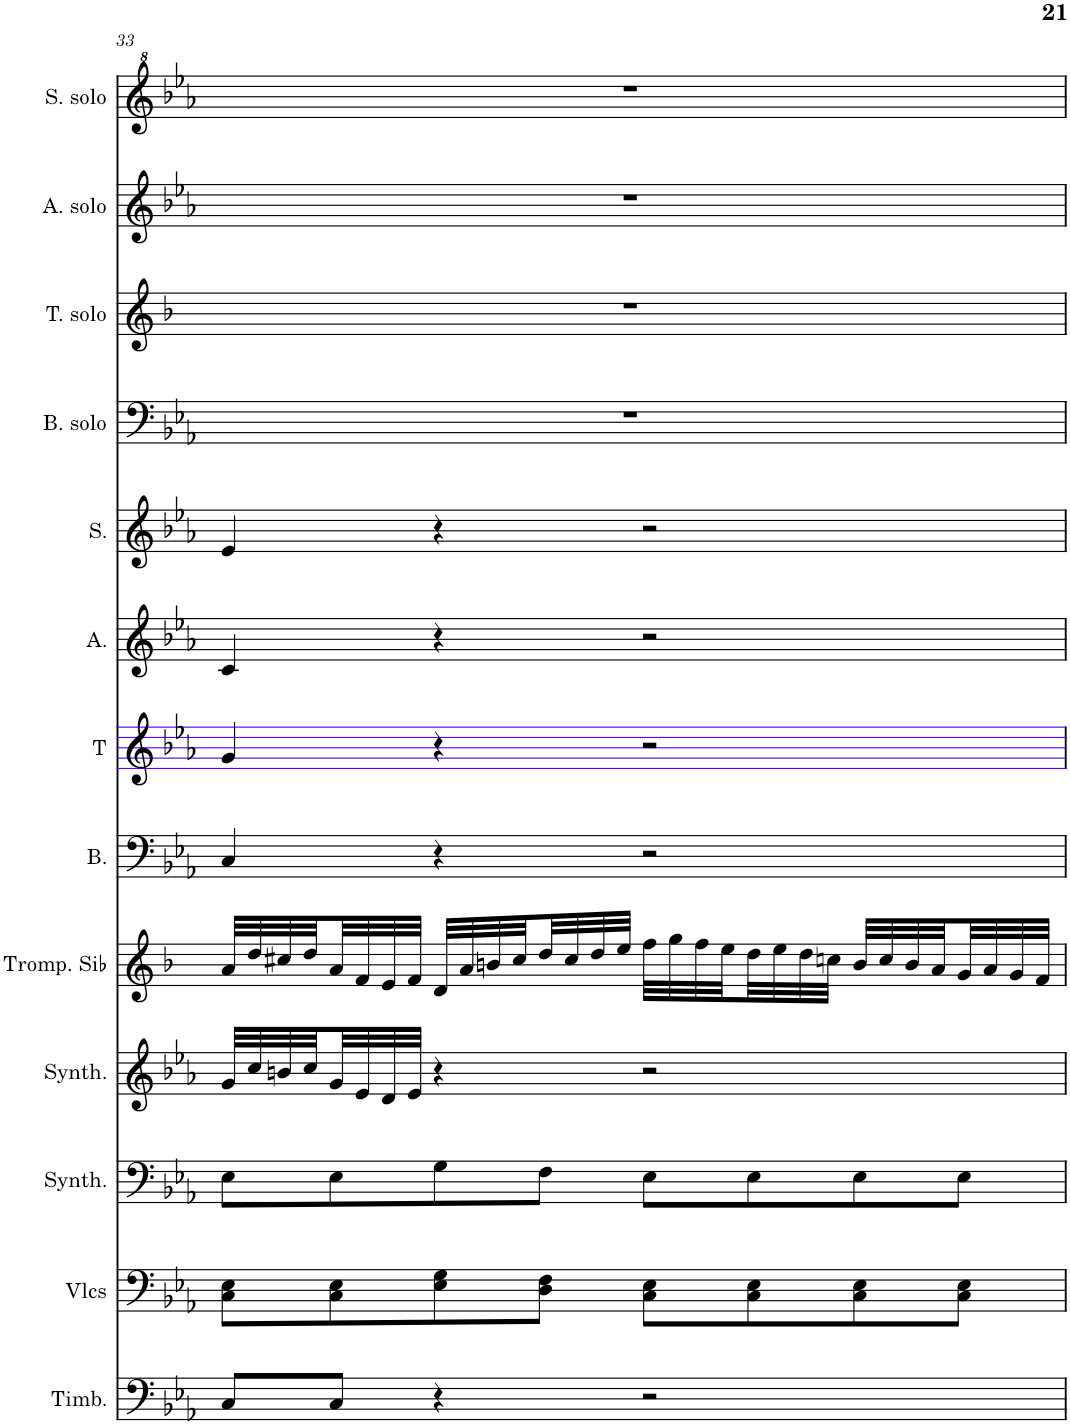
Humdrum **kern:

**kern	**kern	**kern	**kern	**kern	**kern	**kern	**kern	**kern	**kern	**kern	**kern	**kern
*part13	*part12	*part11	*part10	*part9	*part8	*part7	*part6	*part5	*part4	*part3	*part2	*part1
*staff13	*staff12	*staff11	*staff10	*staff9	*staff8	*staff7	*staff6	*staff5	*staff4	*staff3	*staff2	*staff1
*I"Timbales, Staff-1	*I"Violoncelles, D'Bass/Strings, etc	*I"Synthétiseur d'instruments à cordes, Synth strings, etc	*I"Synthétiseur d'instruments à cordes, Synth strings 2	*I"Trompette en Sib, 1st violins	*I"Basse	*I"Ténors	*I"Alto	*I"Soprano	*I"Bases Solo	*I"Ténor solo	*I"Alto solo	*I"Soprano Solo
*I'Timb.	*I'Vlcs	*I'Synth.	*I'Synth.	*I'Tromp. Sib	*I'B.	*I'T	*I'A.	*I'S.	*I'B. solo	*I'T. solo	*I'A. solo	*I'S. solo
!!LO:PB:g=z
*clefF4	*clefF4	*clefF4	*clefG2	*clefG2	*clefF4	*clefG2	*clefG2	*clefG2	*clefF4	*clefG2	*clefG2	*clefG^2
*	*	*	*	*Trd1c2	*	*	*	*	*	*Trd8c14	*	*
*k[b-e-a-]	*k[b-e-a-]	*k[b-e-a-]	*k[b-e-a-]	*k[b-]	*k[b-e-a-]	*k[b-e-a-]	*k[b-e-a-]	*k[b-e-a-]	*k[b-e-a-]	*k[b-]	*k[b-e-a-]	*k[b-e-a-]
*M4/4	*M4/4	*M4/4	*M4/4	*M4/4	*M4/4	*M4/4	*M4/4	*M4/4	*M4/4	*M4/4	*M4/4	*M4/4
=33	=33	=33	=33	=33	=33	=33	=33	=33	=33	=33	=33	=33
8C/L	8C\ 8E-\L	8E-\L	32g/LLL	32a/LLL	4C/	4g/	4c/	4e-/	1r	1r	1r	1r
.	.	.	32cc/	32dd/	.	.	.	.	.	.	.	.
.	.	.	32bn/	32cc#X/	.	.	.	.	.	.	.	.
.	.	.	32cc/	32dd/	.	.	.	.	.	.	.	.
8C/J	8C\ 8E-\	8E-\	32g/	32a/	.	.	.	.	.	.	.	.
.	.	.	32e-/	32f/	.	.	.	.	.	.	.	.
.	.	.	32d/	32e/	.	.	.	.	.	.	.	.
.	.	.	32e-/JJJ	32f/JJJ	.	.	.	.	.	.	.	.
4r	8E-\ 8G\	8G\	4r	32d/LLL	4r	4r	4r	4r	.	.	.	.
.	.	.	.	32a/	.	.	.	.	.	.	.	.
.	.	.	.	32bn/	.	.	.	.	.	.	.	.
.	.	.	.	32cc#/	.	.	.	.	.	.	.	.
.	8D\ 8F\J	8F\J	.	32dd/	.	.	.	.	.	.	.	.
.	.	.	.	32cc#/	.	.	.	.	.	.	.	.
.	.	.	.	32dd/	.	.	.	.	.	.	.	.
.	.	.	.	32ee/JJJ	.	.	.	.	.	.	.	.
2r	8C\ 8E-\L	8E-\L	2r	32ff\LLL	2r	2r	2r	2r	.	.	.	.
.	.	.	.	32gg\	.	.	.	.	.	.	.	.
.	.	.	.	32ff\	.	.	.	.	.	.	.	.
.	.	.	.	32ee\	.	.	.	.	.	.	.	.
.	8C\ 8E-\	8E-\	.	32dd\	.	.	.	.	.	.	.	.
.	.	.	.	32ee\	.	.	.	.	.	.	.	.
.	.	.	.	32dd\	.	.	.	.	.	.	.	.
.	.	.	.	32ccn\JJJ	.	.	.	.	.	.	.	.
.	8C\ 8E-\	8E-\	.	32b/LLL	.	.	.	.	.	.	.	.
.	.	.	.	32cc/	.	.	.	.	.	.	.	.
.	.	.	.	32b/	.	.	.	.	.	.	.	.
.	.	.	.	32a/	.	.	.	.	.	.	.	.
.	8C\ 8E-\J	8E-\J	.	32g/	.	.	.	.	.	.	.	.
.	.	.	.	32a/	.	.	.	.	.	.	.	.
.	.	.	.	32g/	.	.	.	.	.	.	.	.
.	.	.	.	32f/JJJ	.	.	.	.	.	.	.	.
=	=	=	=	=	=	=	=	=	=	=	=	=
*-	*-	*-	*-	*-	*-	*-	*-	*-	*-	*-	*-	*-
